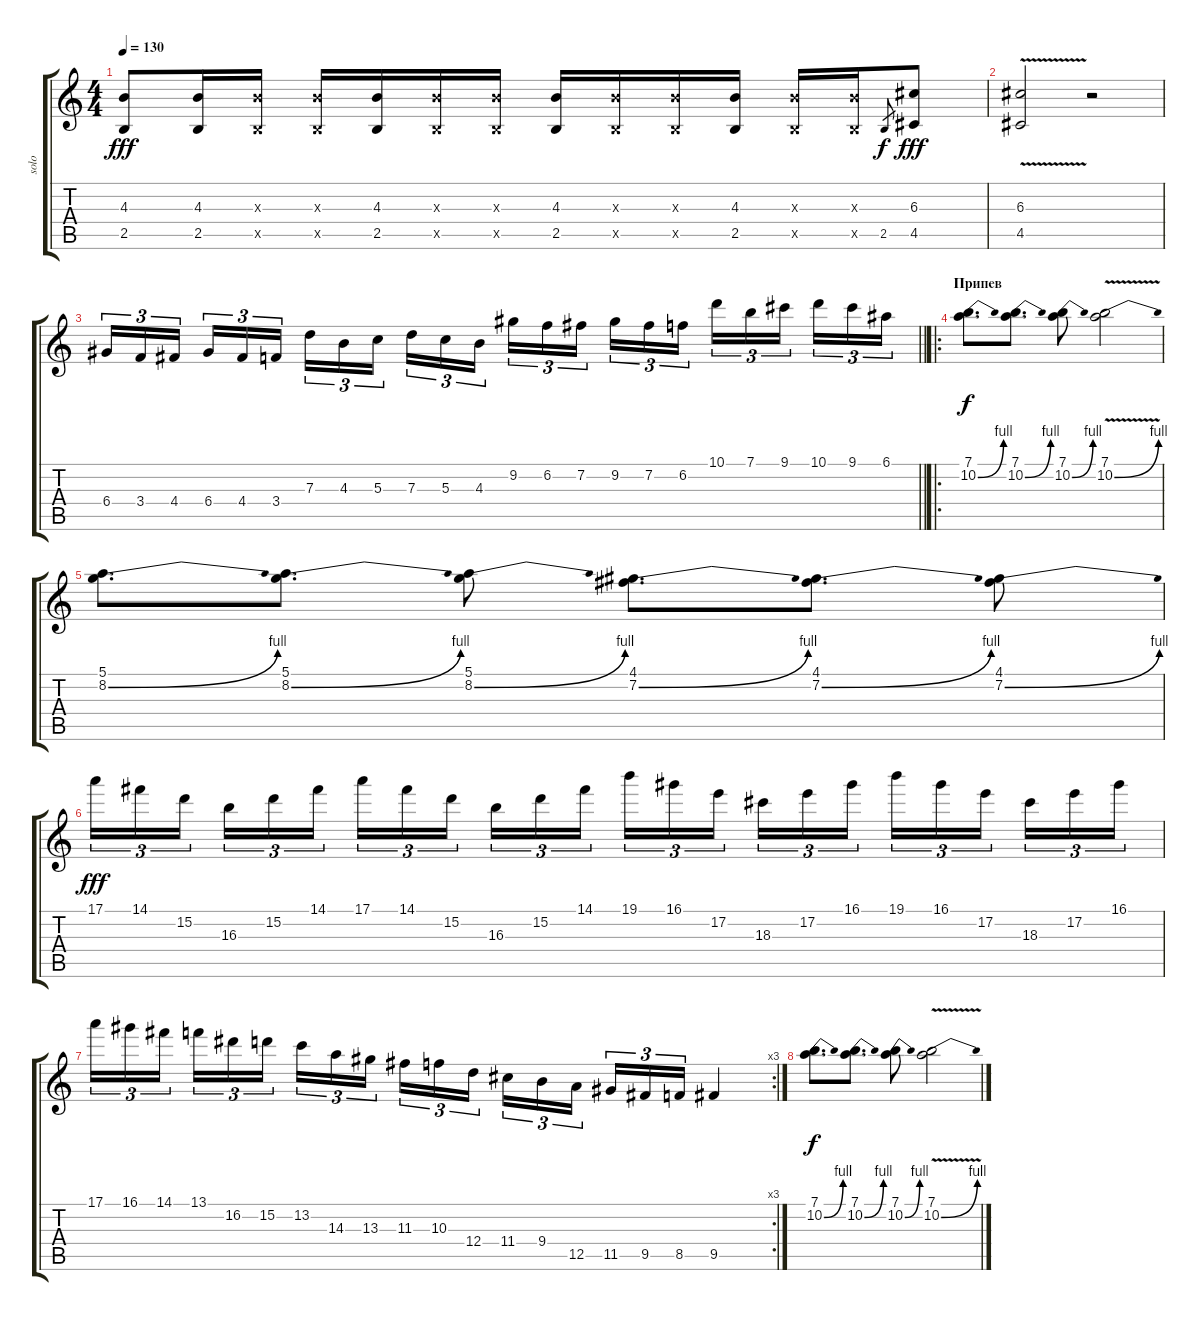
\track ("solo" "solo") {solo instrument overdrivenguitar}
\staff {score tabs}
\tuning (E4 B3 G3 D3 A2 E2) {hide}
\ts (4 4)
\tempo 130
\clef g2
\ks c
(4.3 2.5).8{dy fff} (4.3 2.5).16 (4.3{x} 2.5{x}).16 (4.3{x} 2.5{x}).16 (4.3 2.5).16 (4.3{x} 2.5{x}).16 (4.3{x} 2.5{x}).16 (4.3 2.5).16 (4.3{x} 2.5{x}).16 (4.3{x} 2.5{x}).16 (4.3 2.5).16 (4.3{x} 2.5{x}).16 (4.3{x} 2.5{x}).16 2.5.8{gr dy f} (6.3 4.5).8{dy fff} |
(6.3{v} 4.5{v}).2 r.2 |
\barLineRight lightlight
6.4.16{tu (3 2)} 3.4.16{tu (3 2)} 4.4.16{tu (3 2) beam splitsecondary} 6.4.16{tu (3 2)} 4.4.16{tu (3 2)} 3.4.16{tu (3 2)} 7.3.16{tu (3 2)} 4.3.16{tu (3 2)} 5.3.16{tu (3 2) beam splitsecondary} 7.3.16{tu (3 2)} 5.3.16{tu (3 2)} 4.3.16{tu (3 2)} 9.2.16{tu (3 2)} 6.2.16{tu (3 2)} 7.2.16{tu (3 2) beam splitsecondary} 9.2.16{tu (3 2)} 7.2.16{tu (3 2)} 6.2.16{tu (3 2)} 10.1.16{tu (3 2)} 7.1.16{tu (3 2)} 9.1.16{tu (3 2) beam splitsecondary} 10.1.16{tu (3 2)} 9.1.16{tu (3 2)} 6.1.16{tu (3 2)} |
\ro
\section ("" "Припев")
(7.1 10.2{be (bend 0 0 60 4)}).8{d dy f} (7.1 10.2{be (bend 0 0 60 4)}).8{d} (7.1 10.2{be (bend 0 0 60 4)}).8 (7.1 10.2{be (bend 0 0 60 4) v}).2 |
(5.1 8.2{be (bend 0 0 60 4)}).8{d} (5.1 8.2{be (bend 0 0 60 4)}).8{d} (5.1 8.2{be (bend 0 0 60 4)}).8 (4.1 7.2{be (bend 0 0 60 4)}).8{d} (4.1 7.2{be (bend 0 0 60 4)}).8{d} (4.1 7.2{be (bend 0 0 60 4)}).8 |
17.1.16{tu (3 2) dy fff} 14.1.16{tu (3 2)} 15.2.16{tu (3 2) beam splitsecondary} 16.3.16{tu (3 2)} 15.2.16{tu (3 2)} 14.1.16{tu (3 2)} 17.1.16{tu (3 2)} 14.1.16{tu (3 2)} 15.2.16{tu (3 2) beam splitsecondary} 16.3.16{tu (3 2)} 15.2.16{tu (3 2)} 14.1.16{tu (3 2)} 19.1.16{tu (3 2)} 16.1.16{tu (3 2)} 17.2.16{tu (3 2) beam splitsecondary} 18.3.16{tu (3 2)} 17.2.16{tu (3 2)} 16.1.16{tu (3 2)} 19.1.16{tu (3 2)} 16.1.16{tu (3 2)} 17.2.16{tu (3 2) beam splitsecondary} 18.3.16{tu (3 2)} 17.2.16{tu (3 2)} 16.1.16{tu (3 2)} |
\rc 3
17.1.16{tu (3 2)} 16.1.16{tu (3 2)} 14.1.16{tu (3 2) beam splitsecondary} 13.1.16{tu (3 2)} 16.2.16{tu (3 2)} 15.2.16{tu (3 2)} 13.2.16{tu (3 2)} 14.3.16{tu (3 2)} 13.3.16{tu (3 2) beam splitsecondary} 11.3.16{tu (3 2)} 10.3.16{tu (3 2)} 12.4.16{tu (3 2)} 11.4.16{tu (3 2)} 9.4.16{tu (3 2)} 12.5.16{tu (3 2) beam splitsecondary} 11.5.16{tu (3 2)} 9.5.16{tu (3 2)} 8.5.16{tu (3 2)} 9.5.4 |
(7.1 10.2{be (bend 0 0 60 4)}).8{d dy f} (7.1 10.2{be (bend 0 0 60 4)}).8{d} (7.1 10.2{be (bend 0 0 60 4)}).8 (7.1 10.2{be (bend 0 0 60 4) v}).2
